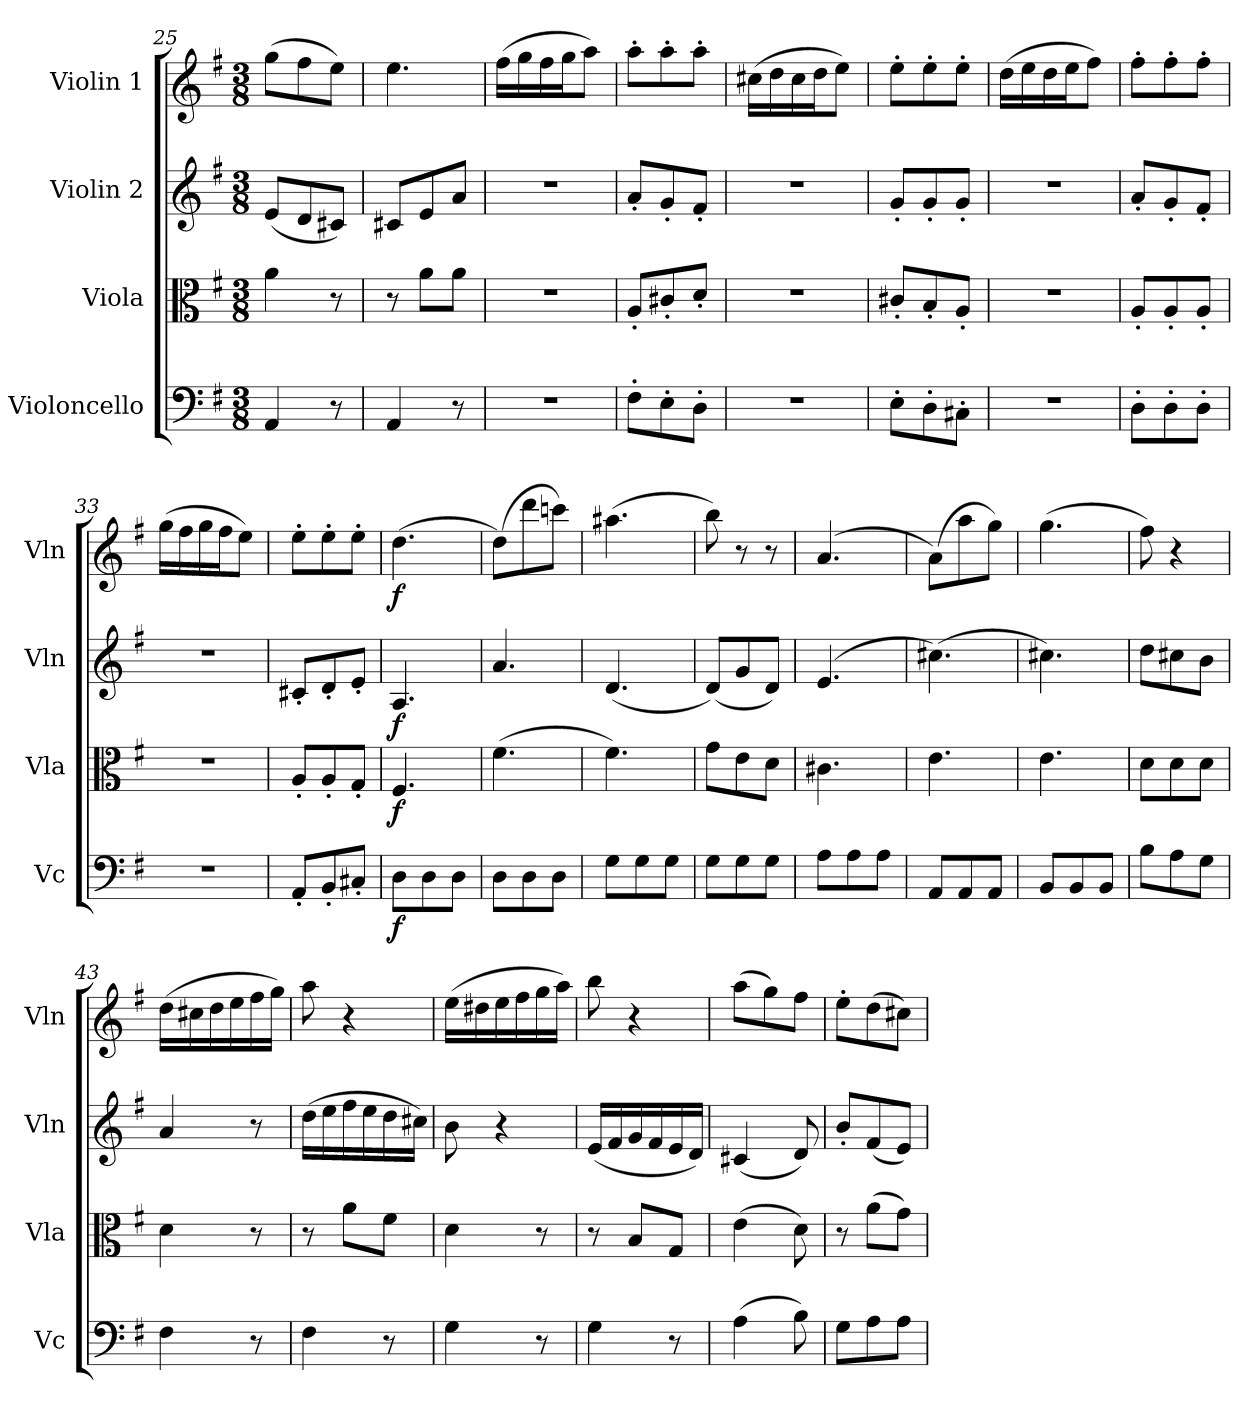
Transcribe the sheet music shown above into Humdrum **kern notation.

**kern	**dynam	**kern	**dynam	**kern	**dynam	**kern	**dynam
*part4	*part4	*part3	*part3	*part2	*part2	*part1	*part1
*staff4	*staff4	*staff3	*staff3	*staff2	*staff2	*staff1	*staff1
*I"Violoncello	*	*I"Viola	*	*I"Violin 2	*	*I"Violin 1	*
*I'Vc	*	*I'Vla	*	*I'Vln	*	*I'Vln	*
*clefF4	*	*clefC3	*	*clefG2	*	*clefG2	*
*k[f#]	*	*k[f#]	*	*k[f#]	*	*k[f#]	*
*M3/8	*	*M3/8	*	*M3/8	*	*M3/8	*
=25	=25	=25	=25	=25	=25	=25	=25
4AA/	.	4a\	.	(<8e/L	.	(>8gg\L	.
.	.	.	.	8d/	.	8ff#\	.
8r	.	8r	.	8c#X/J)	.	8ee\J)	.
=26	=26	=26	=26	=26	=26	=26	=26
4AA/	.	8r	.	8c#X/L	.	4.ee\	.
.	.	8a\L	.	8e/	.	.	.
8r	.	8a\J	.	8a/J	.	.	.
=27	=27	=27	=27	=27	=27	=27	=27
4.r	.	4.r	.	4.r	.	(>16ff#\LL	.
.	.	.	.	.	.	16gg\	.
.	.	.	.	.	.	16ff#\	.
.	.	.	.	.	.	16gg\J	.
.	.	.	.	.	.	8aa\J)	.
=28	=28	=28	=28	=28	=28	=28	=28
8F#'\L	.	8A'/L	.	8a'/L	.	8aa'\L	.
8E'\	.	8c#X'/	.	8g'/	.	8aa'\	.
8D'\J	.	8d'/J	.	8f#'/J	.	8aa'\J	.
!!LO:PB:g=z
=29	=29	=29	=29	=29	=29	=29	=29
4.r	.	4.r	.	4.r	.	(>16cc#X\LL	.
.	.	.	.	.	.	16dd\	.
.	.	.	.	.	.	16cc#\	.
.	.	.	.	.	.	16dd\J	.
.	.	.	.	.	.	8ee\J)	.
=30	=30	=30	=30	=30	=30	=30	=30
8E'\L	.	8c#X'/L	.	8g'/L	.	8ee'\L	.
8D'\	.	8B'/	.	8g'/	.	8ee'\	.
8C#X'\J	.	8A'/J	.	8g'/J	.	8ee'\J	.
=31	=31	=31	=31	=31	=31	=31	=31
4.r	.	4.r	.	4.r	.	(>16dd\LL	.
.	.	.	.	.	.	16ee\	.
.	.	.	.	.	.	16dd\	.
.	.	.	.	.	.	16ee\J	.
.	.	.	.	.	.	8ff#\J)	.
=32	=32	=32	=32	=32	=32	=32	=32
8D'\L	.	8A'/L	.	8a'/L	.	8ff#'\L	.
8D'\	.	8A'/	.	8g'/	.	8ff#'\	.
8D'\J	.	8A'/J	.	8f#'/J	.	8ff#'\J	.
=33	=33	=33	=33	=33	=33	=33	=33
4.r	.	4.r	.	4.r	.	(>16gg\LL	.
.	.	.	.	.	.	16ff#\	.
.	.	.	.	.	.	16gg\	.
.	.	.	.	.	.	16ff#\J	.
.	.	.	.	.	.	8ee\J)	.
=34	=34	=34	=34	=34	=34	=34	=34
8AA'/L	.	8A'/L	.	8c#X'/L	.	8ee'\L	.
8BB'/	.	8A'/	.	8d'/	.	8ee'\	.
8C#X'/J	.	8G'/J	.	8e'/J	.	8ee'\J	.
=35	=35	=35	=35	=35	=35	=35	=35
!	!LO:DY:b	!	!LO:DY:b	!	!LO:DY:b	!	!LO:DY:b
8D\L	f	4.F#/	f	4.A/	f	(>4.dd\	f
8D\	.	.	.	.	.	.	.
8D\J	.	.	.	.	.	.	.
!!LO:LB:g=z
=36	=36	=36	=36	=36	=36	=36	=36
8D\L	.	(>4.f#\	.	4.a/	.	(>8dd\L)	.
8D\	.	.	.	.	.	8ddd\	.
8D\J	.	.	.	.	.	8cccn\J)	.
=37	=37	=37	=37	=37	=37	=37	=37
8G\L	.	4.f#\)	.	(<4.d/	.	(>4.aa#X\	.
8G\	.	.	.	.	.	.	.
8G\J	.	.	.	.	.	.	.
=38	=38	=38	=38	=38	=38	=38	=38
8G\L	.	8g\L	.	(<8d/L)	.	8bb\)	.
8G\	.	8e\	.	8g/	.	8r	.
8G\J	.	8d\J	.	8d/J)	.	8r	.
=39	=39	=39	=39	=39	=39	=39	=39
8A\L	.	4.c#X\	.	(<4.e/	.	(<4.a/	.
8A\	.	.	.	.	.	.	.
8A\J	.	.	.	.	.	.	.
=40	=40	=40	=40	=40	=40	=40	=40
8AA/L	.	4.e\	.	(>4.cc#X\)	.	(>8a\L)	.
8AA/	.	.	.	.	.	8aa\	.
8AA/J	.	.	.	.	.	8gg\J)	.
=41	=41	=41	=41	=41	=41	=41	=41
8BB/L	.	4.e\	.	4.cc#X\)	.	(>4.gg\	.
8BB/	.	.	.	.	.	.	.
8BB/J	.	.	.	.	.	.	.
=42	=42	=42	=42	=42	=42	=42	=42
8B\L	.	8d\L	.	8dd\L	.	8ff#\)	.
8A\	.	8d\	.	8cc#X\	.	4r	.
8G\J	.	8d\J	.	8b\J	.	.	.
!!LO:PB:g=z
=43	=43	=43	=43	=43	=43	=43	=43
4F#\	.	4d\	.	4a/	.	(>16dd\LL	.
.	.	.	.	.	.	16cc#X\	.
.	.	.	.	.	.	16dd\	.
.	.	.	.	.	.	16ee\	.
8r	.	8r	.	8r	.	16ff#\	.
.	.	.	.	.	.	16gg\JJ)	.
=44	=44	=44	=44	=44	=44	=44	=44
4F#\	.	8r	.	(>16dd\LL	.	8aa\	.
.	.	.	.	16ee\	.	.	.
.	.	8a\L	.	16ff#\	.	4r	.
.	.	.	.	16ee\	.	.	.
8r	.	8f#\J	.	16dd\	.	.	.
.	.	.	.	16cc#X\JJ)	.	.	.
=45	=45	=45	=45	=45	=45	=45	=45
4G\	.	4d\	.	8b\	.	(>16ee\LL	.
.	.	.	.	.	.	16dd#X\	.
.	.	.	.	4r	.	16ee\	.
.	.	.	.	.	.	16ff#\	.
8r	.	8r	.	.	.	16gg\	.
.	.	.	.	.	.	16aa\JJ)	.
=46	=46	=46	=46	=46	=46	=46	=46
4G\	.	8r	.	(<16e/LL	.	8bb\	.
.	.	.	.	16f#/	.	.	.
.	.	8B/L	.	16g/	.	4r	.
.	.	.	.	16f#/	.	.	.
8r	.	8G/J	.	16e/	.	.	.
.	.	.	.	16d/JJ)	.	.	.
=47	=47	=47	=47	=47	=47	=47	=47
(>4A\	.	(>4e\	.	(<4c#X/	.	(>8aa\L	.
.	.	.	.	.	.	8gg\)	.
8B\)	.	8d\)	.	8d/)	.	8ff#\J	.
!!LO:LB:g=z
=48	=48	=48	=48	=48	=48	=48	=48
8G\L	.	8r	.	8b'/L	.	8ee'\L	.
8A\	.	(>8a\L	.	(<8f#/	.	(>8dd\	.
8A\J	.	8g\J)	.	8e/J)	.	8cc#X\J)	.
=	=	=	=	=	=	=	=
*-	*-	*-	*-	*-	*-	*-	*-
